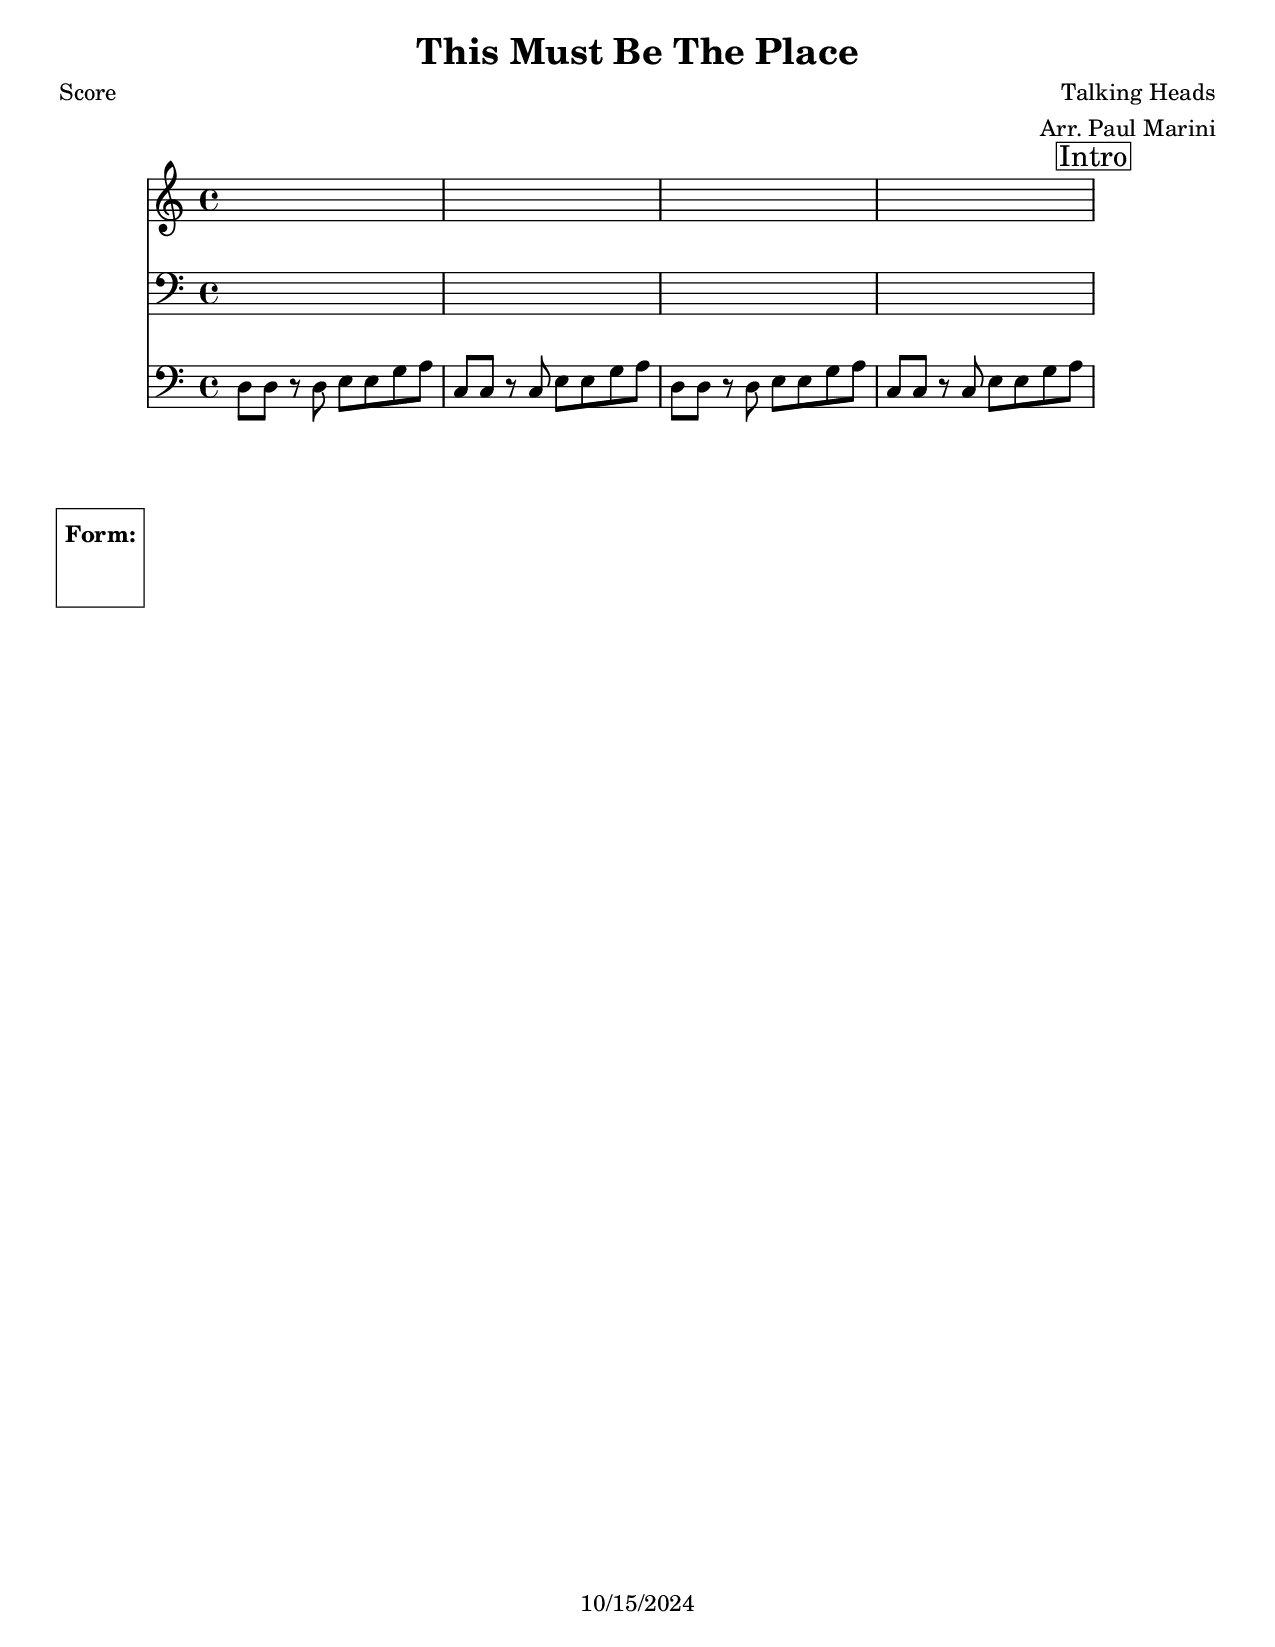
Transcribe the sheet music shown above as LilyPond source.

\version "2.24.1"

\header {
	title = "This Must Be The Place"
	composer = "Talking Heads"
	arranger = "Arr. Paul Marini"
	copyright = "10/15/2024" %date of latest edits
}
\paper {
  #(set-paper-size "letter")
  }


slash = {
	\override NoteHead.style = #'slash
	\override Stem.transparent = ##t
}

noslash = {
	\revert NoteHead.style
	\revert Stem.transparent
}

the_form = %Form
	\markup { \box \column {
	\line { " " }
	\line { \bold " Form: " }
	\line { " " }
	\line { " " }
	}}

test = { \relative c' { \tempo 4 = 80 
	\repeat volta 2 {
	}
}
}

%{ ornament conventions, a/o 10/2017
%	\prall		regular up ornament, metric
%	\lineprall	quick, nonmetric up ornament	(was \mordent)
%	\mordent		regular down ornament, nonmetric	(was \upbow)
%	\prallprall	consecutive up ornaments, metric
% \trill		trill
%	\turn		turn of some sort
%}

%{ split part:
%	<<
%		{ c8 d e f g f e d | c1 | }
%	\\
%		{ c,2 d8 e f g | c4 g e c | }
%	>>
%}

%{ modified volta spanners:
%	\repeat volta 4 {
%		c4 c c c | d4 d d d | e4 e e e |
%	}
%	\set Score.repeatCommands = #'((volta "1,3"))                   % gives custom volta spanner
%	    { f4 f g g  | }
%	\set Score.repeatCommands = #'((volta #f) (volta "2,4") end-repeat) % ends the 1st spanner, gives custom volta spanner and a repeat back
%			{ f8 f f f g a b c | }
%	\set Score.repeatCommands = #'((volta #f))                      % ends 2nd spanner
%}

melody = { \relative c'' { 
	s1 | s1 | s1 | s1 | 

	\mark \markup { \box "Intro" }
	\repeat volta 2 {
	}

	\mark \markup { \box "A" }
	\repeat volta 2 {
	}
	\alternative {
	}

}
}

midbrass = { \relative c { 
	s1 | s1 | s1 | s1 | 

	\mark \markup { \box "Intro" }
	\repeat volta 2 {
	}

	\mark \markup { \box "A" }
	\repeat volta 2 {
	}
	\alternative {
	}

}}

bass = { \relative c { 
	d8 d r d e e g a | c, c r c e e g a | 
	d,8 d r d e e g a | c, c r c e e g a | 

	\mark \markup { \box "Intro" }
	\repeat volta 2 {
	}

	\mark \markup { \box "A" }
	\repeat volta 2 {
	}
	\alternative {
	}

}}

changes = { \chordmode {

% Intro

% A

}}


\book {
	\bookOutputSuffix "score"
    \header { poet = "Score" }
	\score {
	  <<
	    \new ChordNames {
		\set chordChanges = ##t
		\changes
	    }
	    \new Staff { \clef treble
		\melody
	    }
	    \new Staff { \clef bass
		\midbrass
	    }
	    \new Staff { \clef bass
		\bass
	    }
	  >>
	}
	\the_form
}
\book {
	\bookOutputSuffix "midbrass"
    \header { poet = "Midbrass" }
	\score {
	  <<
	    \new ChordNames {
		\set chordChanges = ##t
		\changes
	    }
	    \new Staff { \clef bass
		\midbrass
	    }
	  >>
	}
	\the_form
}
%{
\book {
	\score {
	  <<
		\new Staff {
		  \set Staff.midiInstrument = #"trumpet" \unfoldRepeats
			\melody
		}
		\new Staff {
		  \set Staff.midiInstrument = #"trumpet" \unfoldRepeats
			\midbrass
		}
	  >>
		\midi { }
	}
}
\book {
	\score {
	  <<
		\new Staff {
		  \set Staff.midiInstrument = #"trumpet" \unfoldRepeats
			\test
		}
	  >>
		\midi { }
	}
}
%}
